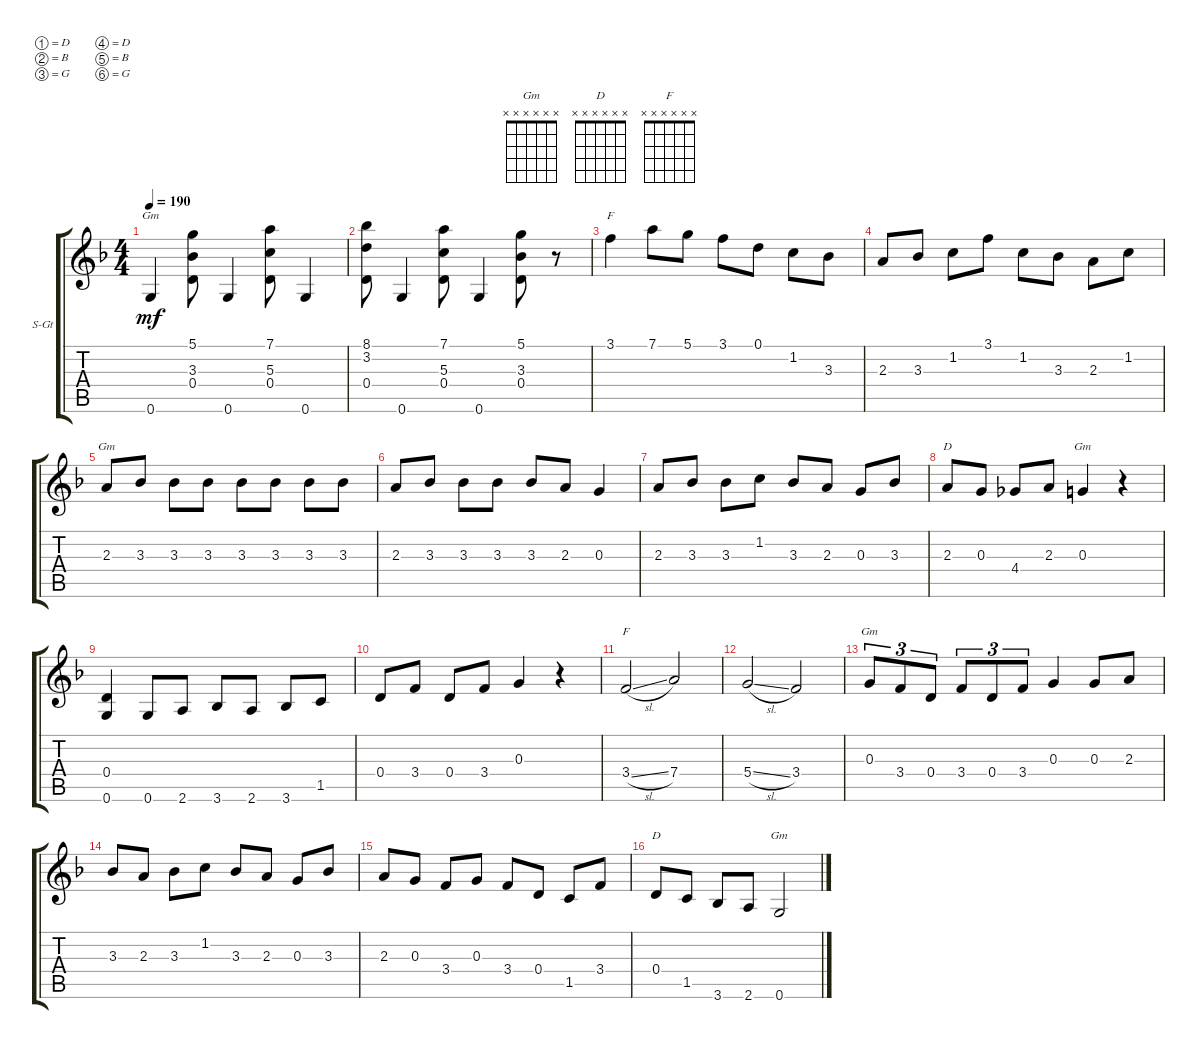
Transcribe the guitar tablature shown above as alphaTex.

\defaultSystemsLayout 4
\bracketExtendMode groupsimilarinstruments
\firstSystemTrackNameOrientation horizontal
\otherSystemsTrackNameOrientation horizontal
\track ("Steel Guitar" "S-Gt") {instrument acousticguitarsteel}
\staff {score tabs}
\tuning (D4 B3 G3 D3 B2 G2)
\chord ("Gm" x x x x x x)
\chord ("D" x x x x x x)
\chord ("F" x x x x x x)
\ts (4 4)
\tempo 190
\clef g2
\ks f
0.6.4{ch "Gm" dy mf} (0.4 3.3 5.1).8 0.6.4 (0.4 5.3 7.1).8 0.6.4 |
(0.4 3.2 8.1).8 0.6.4 (0.4 5.3 7.1).8 0.6.4 (0.4 3.3 5.1).8 r.8 |
3.1.4{ch "F"} 7.1.8 5.1.8 3.1.8 0.1.8 1.2.8 3.3.8 |
2.3.8 3.3.8 1.2.8 3.1.8 1.2.8 3.3.8 2.3.8 1.2.8 |
2.3.8{ch "Gm"} 3.3.8 3.3.8 3.3.8 3.3.8 3.3.8 3.3.8 3.3.8 |
2.3.8 3.3.8 3.3.8 3.3.8 3.3.8 2.3.8 0.3.4 |
2.3.8 3.3.8 3.3.8 1.2.8 3.3.8 2.3.8 0.3.8 3.3.8 |
2.3.8{ch "D"} 0.3.8 4.4.8 2.3.8 0.3.4{ch "Gm"} r.4 |
(0.6 0.4).4 0.6.8 2.6.8 3.6.8 2.6.8 3.6.8 1.5.8 |
0.4.8 3.4.8 0.4.8 3.4.8 0.3.4 r.4 |
3.4{sl}.2{ch "F"} 7.4.2 |
5.4{sl}.2 3.4.2 |
0.3.8{tu (3 2) ch "Gm"} 3.4.8{tu (3 2)} 0.4.8{tu (3 2)} 3.4.8{tu (3 2)} 0.4.8{tu (3 2)} 3.4.8{tu (3 2)} 0.3.4 0.3.8 2.3.8 |
3.3.8 2.3.8 3.3.8 1.2.8 3.3.8 2.3.8 0.3.8 3.3.8 |
2.3.8 0.3.8 3.4.8 0.3.8 3.4.8 0.4.8 1.5.8 3.4.8 |
0.4.8{ch "D"} 1.5.8 3.6.8 2.6.8 0.6.2{ch "Gm"}
